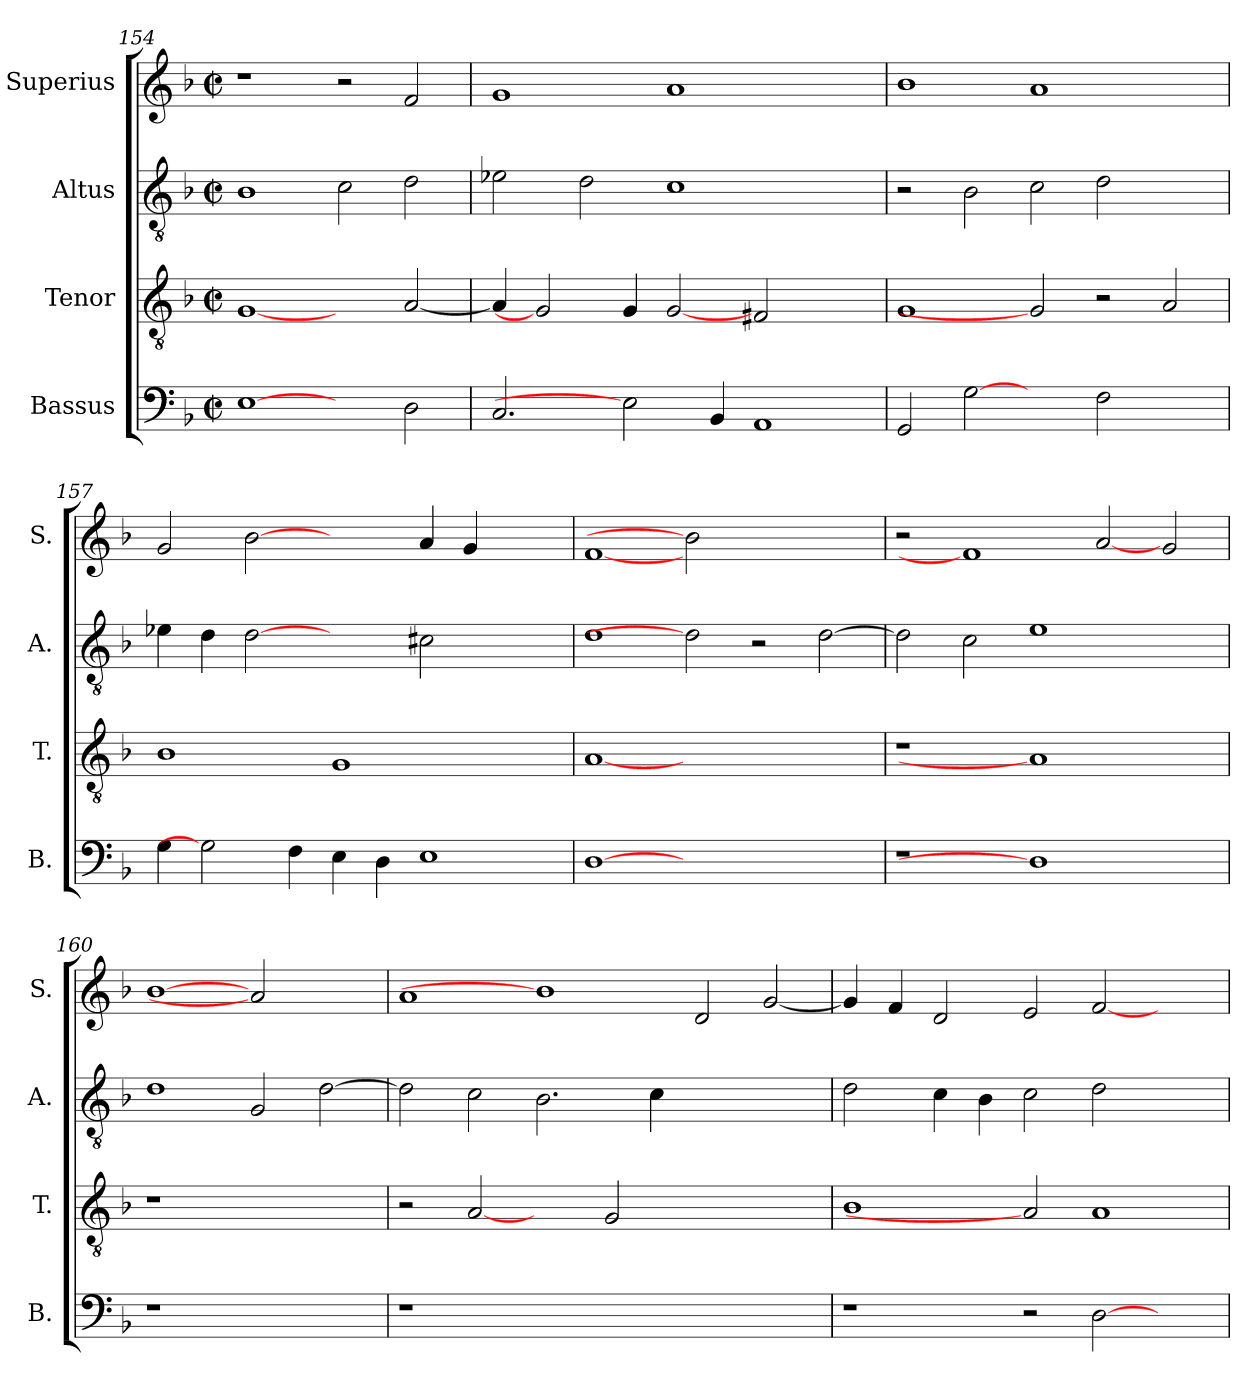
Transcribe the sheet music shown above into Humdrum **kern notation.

**kern	**kern	**kern	**kern
*part4	*part3	*part2	*part1
*staff4	*staff3	*staff2	*staff1
*I"Bassus	*I"Tenor	*I"Altus	*I"Superius
*I'B.	*I'T.	*I'A.	*I'S.
!!LO:LB:g=z
*clefF4	*clefGv2	*clefGv2	*clefG2
*	*ITrd7c12	*ITrd7c12	*
*k[b-]	*k[b-]	*k[b-]	*k[b-]
*F:	*F:	*F:	*F:
*M2/2	*M2/2	*M2/2	*M2/2
*met(c|)	*met(c|)	*met(c|)	*met(c|)
=154	=154	=154	=154
[1Ei	[1GGi	1BB-i	1r
2ryy	2ryy	2Ci\	2r
2Di\	[<2AAi/	2Di\	2fi/
=155	=155	=155	=155
2.Ci/	4AAi/]	2E-Xi\	1gi
.	2GGi]	.	.
.	.	2Di\	.
2Ei]	4GGi/	.	.
.	[2GGi	1Ci	1ai
4BB-i/	.	.	.
1AAi	2FF#Xi/	.	.
.	2ryy	2ryy	2ryy
=156	=156	=156	=156
2GGi/	1GGi	2r	1b-i
[2Gi	.	2BB-i\	.
2ryy	2GGi]	2Ci\	1ai
2Fi\	2r	2Di\	.
2ryy	2AAi/	2ryy	2ryy
=157	=157	=157	=157
4Gi\	1BB-i	4E-Xi\	2gi/
2Gi]	.	4Di\	.
.	.	[2Di	[2b-i
4Fi\	.	.	.
4Ei\	1GGi	2ryy	2ryy
4Di\	.	.	.
1Ei	.	2C#Xi\	4ai/
.	.	.	4gi/
.	2ryy	2ryy	2ryy
=158	=158	=158	=158
[1Di	[1AAi	1Di	[1fi
1.ryy	1.ryy	2Di]	2b-i]
.	.	2r	1ryy
.	.	[>2Di\	.
!!LO:LB:g=z
=159	=159	=159	=159
!LO:N:vis=1	!LO:N:vis=1	!	!
1r	1r	2Di\]	2r
.	.	2Ci\	1fi]
1Di]	1AAi]	1Ei	.
.	.	.	[2ai
2ryy	2ryy	2ryy	2gi/
=160	=160	=160	=160
!LO:N:vis=1	!LO:N:vis=1	!	!
1r	1r	1Di	[1b-i
1ryy	1ryy	2GGi/	2ai]
.	.	[>2Di\	2ryy
=161	=161	=161	=161
!LO:N:vis=1	!	!	!
1r	2r	2Di\]	1ai
.	[2AAi	2Ci\	.
0ryy	2ryy	2.BB-i\	1b-i]
.	2GGi/	.	.
.	.	4Ci\	.
.	1ryy	1ryy	2di/
.	.	.	[<2gi/
=162	=162	=162	=162
1r	1BB-i	2Di\	4gi/]
.	.	.	4fi/
.	.	4Ci\	2di/
.	.	4BB-i\	.
2r	2AAi]	2Ci\	2ei/
[>2Di\	1AAi	2Di\	[<2fi/
2ryy	.	2ryy	2ryy
=	=	=	=
*-	*-	*-	*-
